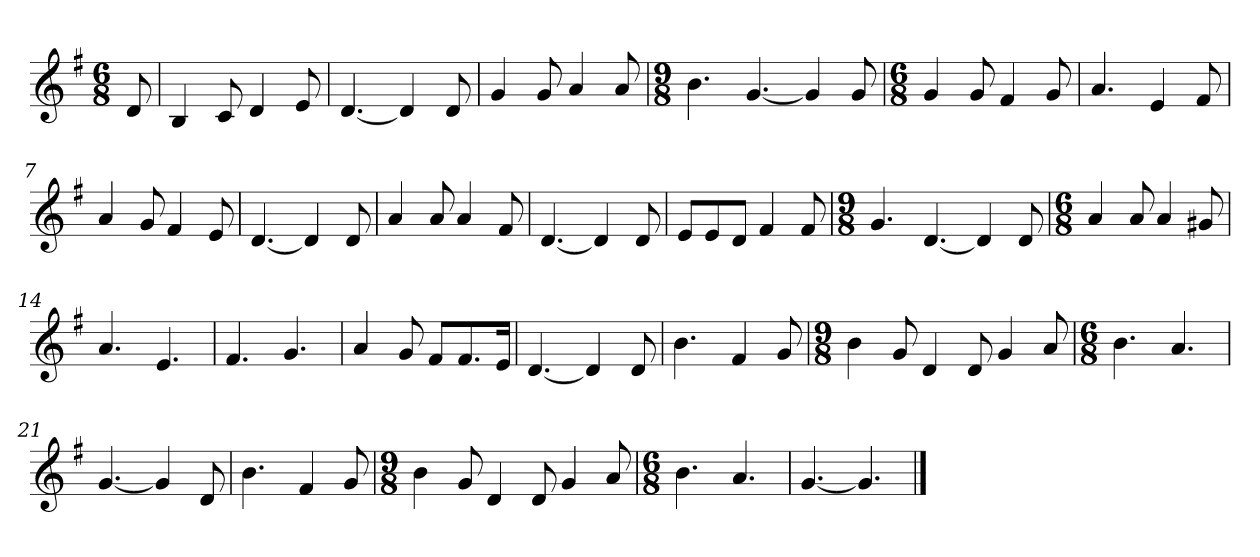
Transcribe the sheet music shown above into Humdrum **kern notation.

**kern
*part1
*staff1
*k[f#]
*M6/8
*MM120
=
8d
=1
4B
8c
4d
8e
=2
[4.d
4d]
8d
=3
4g
8g
4a
8a
=4
*M9/8
4.b
[4.g
4g]
8g
=5
*M6/8
4g
8g
4f#
8g
=6
4.a
4e
8f#
=7
4a
8g
4f#
8e
=8
[4.d
4d]
8d
=9
4a
8a
4a
8f#
=10
[4.d
4d]
8d
=11
8eL
8e
8dJ
4f#
8f#
=12
*M9/8
4.g
[4.d
4d]
8d
=13
*M6/8
4a
8a
4a
8g#X
=14
4.a
4.e
=15
4.f#
4.g
=16
4a
8g
8f#L
8.f#
16eJk
=17
[4.d
4d]
8d
=18
4.b
4f#
8g
=19
*M9/8
4b
8g
4d
8d
4g
8a
=20
*M6/8
4.b
4.a
=21
[4.g
4g]
8d
=22
4.b
4f#
8g
=23
*M9/8
4b
8g
4d
8d
4g
8a
=24
*M6/8
4.b
4.a
=25
[4.g
4.g]
==
*-
